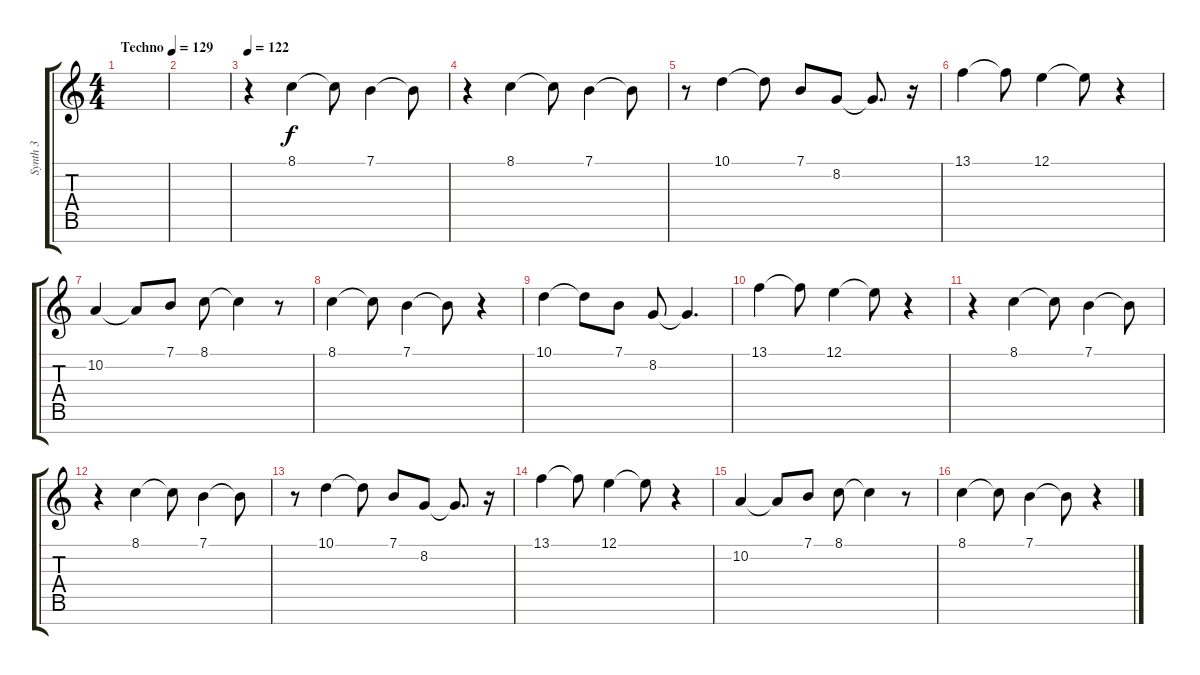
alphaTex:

\track ("Synth 3" "Synth 3") {instrument brightacousticpiano}
\staff {score tabs}
\tuning (E4 B3 G3 D3 A2 E2 B1) {hide}
\ts (4 4)
\tempo (129 "Techno")
\tempo 132
\tempo (129 "Techno")
\clef g2
\ks c
|
|
\tempo 122
r.4 8.1.4 8.1{t}.8 7.1.4 7.1{t}.8 |
r.4 8.1.4 8.1{t}.8 7.1.4 7.1{t}.8 |
r.8 10.1.4 10.1{t}.8 7.1.8 8.2.8 8.2{t}.8{d} r.16 |
13.1.4 13.1{t}.8 12.1.4 12.1{t}.8 r.4 |
10.2.4 10.2{t}.8 7.1.8 8.1.8 8.1{t}.4 r.8 |
8.1.4 8.1{t}.8 7.1.4 7.1{t}.8 r.4 |
10.1.4 10.1{t}.8 7.1.8 8.2.8 8.2{t}.4{d} |
13.1.4 13.1{t}.8 12.1.4 12.1{t}.8 r.4 |
r.4 8.1.4 8.1{t}.8 7.1.4 7.1{t}.8 |
r.4 8.1.4 8.1{t}.8 7.1.4 7.1{t}.8 |
r.8 10.1.4 10.1{t}.8 7.1.8 8.2.8 8.2{t}.8{d} r.16 |
13.1.4 13.1{t}.8 12.1.4 12.1{t}.8 r.4 |
10.2.4 10.2{t}.8 7.1.8 8.1.8 8.1{t}.4 r.8 |
8.1.4 8.1{t}.8 7.1.4 7.1{t}.8 r.4
